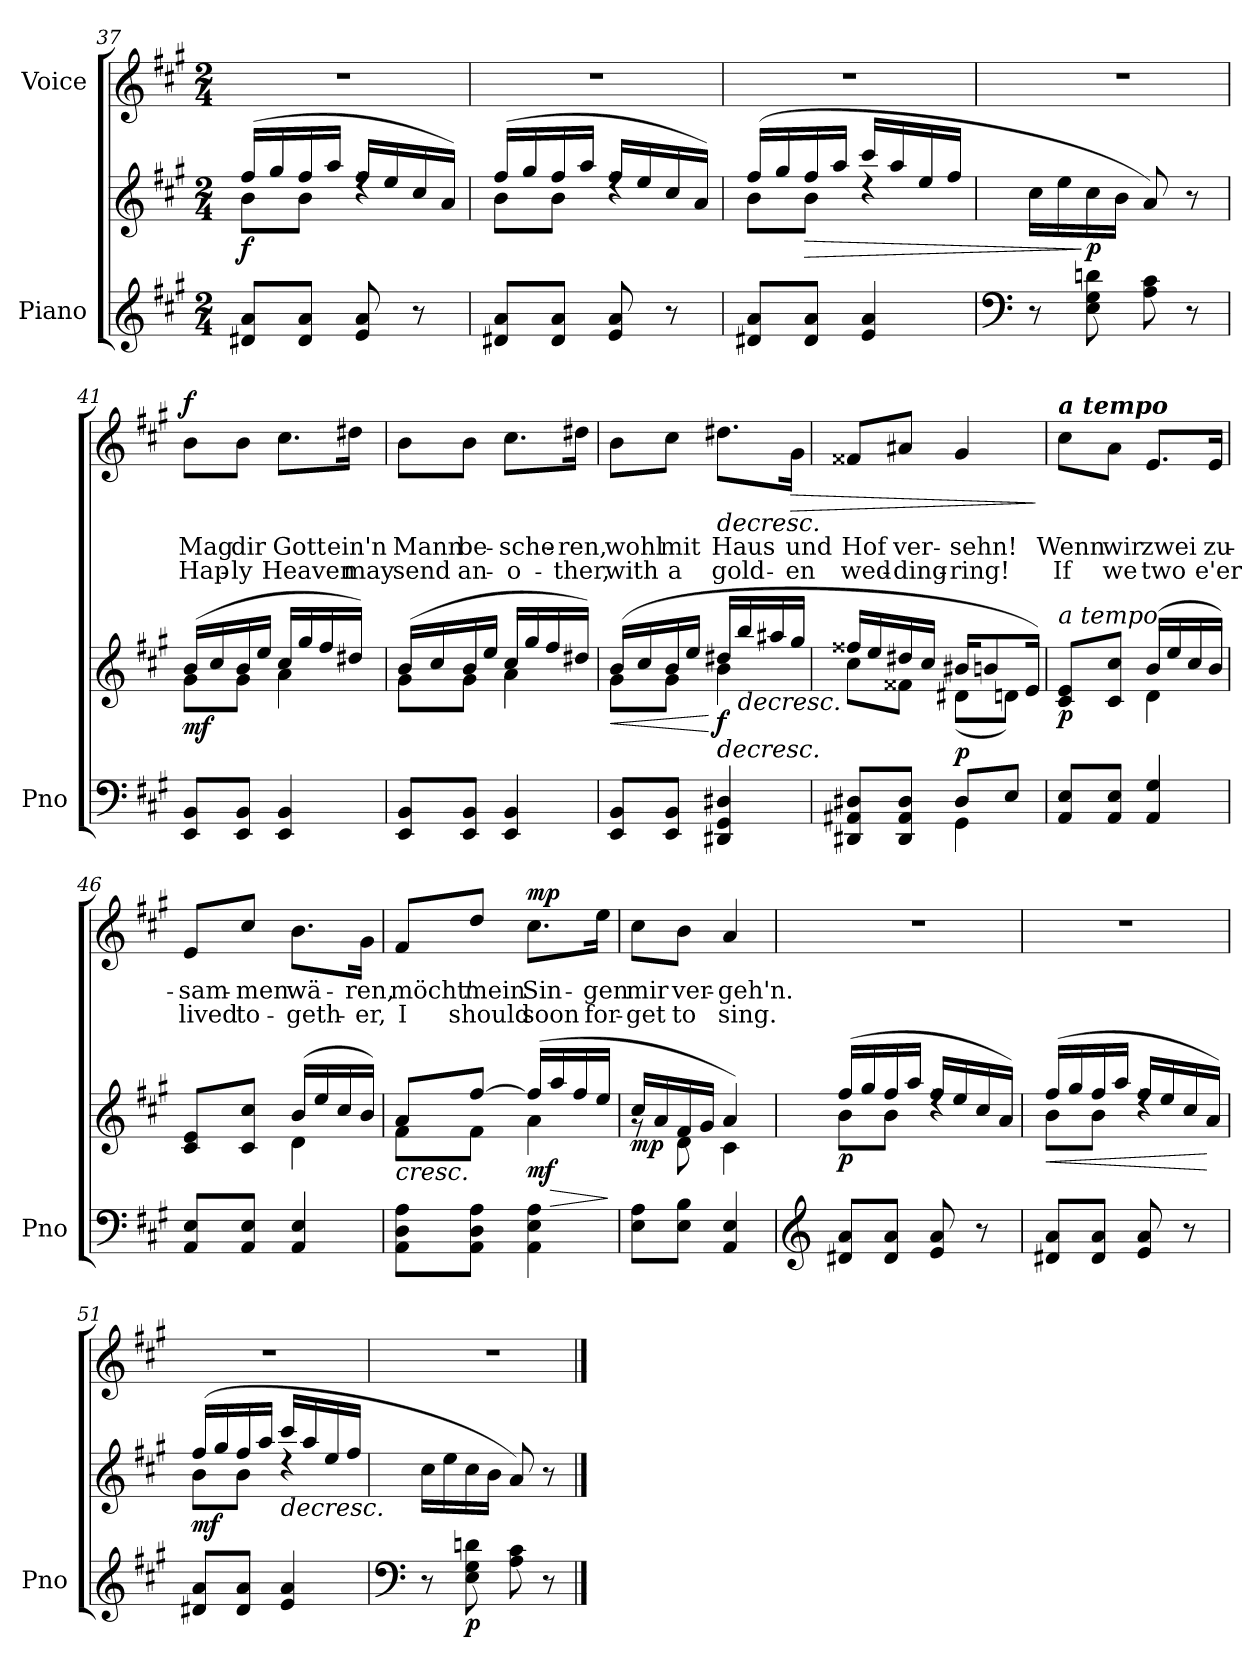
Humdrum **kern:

**kern	**kern	**dynam	**kern	**text	**text	**dynam
*part2	*part2	*part2	*part1	*part1	*part1	*part1
*staff3	*staff2	*staff2/3	*staff1	*staff1	*staff1	*staff1
*I"Piano	*	*	*I"Voice	*	*	*
*I'Pno	*	*	*	*	*	*
*clefG2	*clefG2	*	*clefG2	*	*	*
*k[f#c#g#]	*k[f#c#g#]	*	*k[f#c#g#]	*	*	*
*M2/4	*M2/4	*	*M2/4	*	*	*
=37	=37	=37	=37	=37	=37	=37
*	*^	*	*	*	*	*
!	!	!	!LO:DY:b	!	!	!	!
8d#X/ 8a/L	(>16ff#/LL	8b\L	f	2r	.	.	.
.	16gg#/	.	.	.	.	.	.
8d#/ 8a/J	16ff#/	8b\J	.	.	.	.	.
.	16aa/JJ	.	.	.	.	.	.
8e/ 8a/	16ff#/LL	4rdd	.	.	.	.	.
.	16ee/	.	.	.	.	.	.
8r	16cc#/	.	.	.	.	.	.
.	16a/JJ)	.	.	.	.	.	.
=38	=38	=38	=38	=38	=38	=38	=38
8d#X/ 8a/L	(>16ff#/LL	8b\L	.	2r	.	.	.
.	16gg#/	.	.	.	.	.	.
8d#/ 8a/J	16ff#/	8b\J	.	.	.	.	.
.	16aa/JJ	.	.	.	.	.	.
8e/ 8a/	16ff#/LL	4rdd	.	.	.	.	.
.	16ee/	.	.	.	.	.	.
8r	16cc#/	.	.	.	.	.	.
.	16a/JJ)	.	.	.	.	.	.
=39	=39	=39	=39	=39	=39	=39	=39
8d#X/ 8a/L	(>16ff#/LL	8b\L	.	2r	.	.	.
.	16gg#/	.	.	.	.	.	.
!	!	!	!LO:HP:b	!	!	!	!
8d#/ 8a/J	16ff#/	8b\J	>	.	.	.	.
.	16aa/JJ	.	.	.	.	.	.
4e/ 4a/	16ccc#/LL	4rdd	.	.	.	.	.
.	16aa/	.	.	.	.	.	.
.	16ee/	.	.	.	.	.	.
.	16ff#/JJ	.	.	.	.	.	.
*	*v	*v	*	*	*	*	*
!!LO:LB:g=z
=40	=40	=40	=40	=40	=40	=40
*clefF4	*	*	*	*	*	*
8r	16cc#\LL	.	2r	.	.	.
.	16ee\	.	.	.	.	.
!	!	!LO:DY:n=1:b	!	!	!	!
8E\ 8G#\ 8dn\	16cc#\	] p	.	.	.	.
.	16b\JJ	.	.	.	.	.
8A\ 8c#\	8a/)	.	.	.	.	.
8r	8r	.	.	.	.	.
=41	=41	=41	=41	=41	=41	=41
*	*^	*	*	*	*	*
!	!	!	!LO:DY:b	!	!LO:LY:b	!LO:LY:b	!LO:DY:a
8EE/ 8BB/L	(>16b/LL	8g#\L	mf	8b\L	Mag	Hap-	f
.	16cc#/	.	.	.	.	.	.
!	!	!	!	!	!LO:LY:b	!LO:LY:b	!
8EE/ 8BB/J	16b/	8g#\J	.	8b\J	dir	-ly	.
.	16ee/JJ	.	.	.	.	.	.
!	!	!	!	!	!LO:LY:b	!LO:LY:b	!
4EE/ 4BB/	16cc#/LL	4a\	.	8.cc#\L	Gott	Heaven	.
.	16gg#/	.	.	.	.	.	.
.	16ff#/	.	.	.	.	.	.
!	!	!	!	!	!LO:LY:b	!LO:LY:b	!
.	16dd#X/JJ)	.	.	16dd#X\Jk	ein'n	may	.
=42	=42	=42	=42	=42	=42	=42	=42
!	!	!	!	!	!LO:LY:b	!LO:LY:b	!
8EE/ 8BB/L	(>16b/LL	8g#\L	.	8b\L	Mann	send	.
.	16cc#/	.	.	.	.	.	.
!	!	!	!	!	!LO:LY:b	!LO:LY:b	!
8EE/ 8BB/J	16b/	8g#\J	.	8b\J	be-	an-	.
.	16ee/JJ	.	.	.	.	.	.
!	!	!	!	!	!LO:LY:b	!LO:LY:b	!
4EE/ 4BB/	16cc#/LL	4a\	.	8.cc#\L	-sche-	-o-	.
.	16gg#/	.	.	.	.	.	.
.	16ff#/	.	.	.	.	.	.
!	!	!	!	!	!LO:LY:b	!LO:LY:b	!
.	16dd#X/JJ)	.	.	16dd#X\Jk	-ren,	-ther,	.
=43	=43	=43	=43	=43	=43	=43	=43
!	!	!	!LO:HP:b	!	!LO:LY:b	!LO:LY:b	!
8EE/ 8BB/L	(>16b/LL	8g#\L	<	8b\L	wohl	with	.
.	16cc#/	.	.	.	.	.	.
!	!	!	!	!	!LO:LY:b	!LO:LY:b	!
8EE/ 8BB/J	16b/	8g#\J	.	8cc#\J	mit	a	.
.	16ee/JJ	.	.	.	.	.	.
*	*	*	*	*MM71	*	*	*
!	!	!	!LO:HP:n=1:b	!	!LO:LY:b	!LO:LY:b	!LO:HP:b
!	!	!	!LO:DY:n=1:b	!	!	!	!
4DD#X/ 4GG#/ 4D#X/	16dd#X/LL	4b\	[ > f	8.dd#X\L	Haus	gold-	>
!	!	!	!LO:HP:b	!	!	!	!
.	16bb/	.	>	.	.	.	.
.	16aa#X/	.	.	.	.	.	.
!	!	!	!	!	!LO:LY:b	!LO:LY:b	!LO:HP:b
.	16gg#/JJ	.	.	16g#\Jk	und	-en	>
!!LO:LB:g=z
=44	=44	=44	=44	=44	=44	=44	=44
*	*	*	*	*MM65	*	*	*
*^	*	*	*	*	*	*	*
!	!	!	!	!	!	!LO:LY:b	!LO:LY:b	!
8DD#X/ 8AA#X/ 8D#X/L	4ryy	16ff##X/LL	8cc#\L	.	8f##X/L	Hof	wed-	.
.	.	16ee/	.	.	.	.	.	.
*	*	*	*	*	*MM62	*	*	*
!	!	!	!	!	!	!LO:LY:b	!LO:LY:b	!
8DD#/ 8AA#/ 8D#/J	.	16dd#X/	8f##X\J	.	8a#X/J	ver-	-ding-	.
.	.	16cc#/JJ	.	.	.	.	.	.
*	*	*	*	*	*MM60	*	*	*
!	!	!	!	!LO:DY:a=2	!	!LO:LY:b	!LO:LY:b	!
8D#/L	4GG#\	16b#X/KL	(<8d#X\L	p	4g#/	-sehn!	-ring!	.
.	.	8bn/	.	.	.	.	.	.
8E/J	.	.	8dn\J)	]	.	.	.	.
.	.	16e/Jk)	.	.	.	.	.	.
*v	*v	*	*	*	*	*	*	*
*	*v	*v	*	*	*	*	*
.	.	]	.	.	.	] ]
=45	=45	=45	=45	=45	=45	=45
*	*^	*	*	*	*	*
!	!	!	!	!LO:TX:a:Bi:t=a tempo	!	!	!
!	!LO:TX:a:i:t=a tempo	!	!	!	!	!	!
!	!	!	!LO:DY:b	!	!LO:LY:b	!LO:LY:b	!LO:DY:a
!	!	!	!	!	!	!	!LO:DY:n=1:a
8AA/ 8E/L	8c#/ 8e/L	4ryy	p	8cc#\L	Wenn	If	p other-dynamics
!	!	!	!	!	!LO:LY:b	!LO:LY:b	!
8AA/ 8E/J	8c#/ 8cc#/J	.	.	8a\J	wir	we	.
!	!	!	!	!	!LO:LY:b	!LO:LY:b	!
4AA/ 4G#/	(>16b/LL	4d\	.	8.e/L	zwei	two	.
.	16ee/	.	.	.	.	.	.
.	16cc#/	.	.	.	.	.	.
!	!	!	!	!	!LO:LY:b	!LO:LY:b	!
.	16b/JJ)	.	.	16e/Jk	zu-	e'er	.
=46	=46	=46	=46	=46	=46	=46	=46
!	!	!	!	!	!LO:LY:b	!LO:LY:b	!
8AA/ 8E/L	8c#/ 8e/L	4ryy	.	8e/L	-sam-	lived	.
!	!	!	!	!	!LO:LY:b	!LO:LY:b	!
8AA/ 8E/J	8c#/ 8cc#/J	.	.	8cc#/J	-men	to-	.
!	!	!	!	!	!LO:LY:b	!LO:LY:b	!
4AA/ 4E/	(>16b/LL	4d\	.	8.b\L	wä-	-geth-	.
.	16ee/	.	.	.	.	.	.
.	16cc#/	.	.	.	.	.	.
!	!	!	!	!	!LO:LY:b	!LO:LY:b	!
.	16b/JJ)	.	.	16g#\Jk	-ren,	-er,	.
=47	=47	=47	=47	=47	=47	=47	=47
!	!	!	!LO:HP:b	!	!LO:LY:b	!LO:LY:b	!
8AA\ 8D\ 8A\L	8a/L	8f#\L	<	8f#/L	möcht'	I	.
!	!	!	!	!	!LO:LY:b	!LO:LY:b	!
8AA\ 8D\ 8A\J	[8ff#/J	8f#\J	.	8dd/J	mein	should	.
!	!	!	!LO:DY:b	!	!LO:LY:b	!LO:LY:b	!LO:DY:a
4AA\ 4E\ 4A\	(>16ff#/LL]	4a\	mf	8.cc#\L	Sin-	soon	mp
!	!	!	!LO:HP:n=1:b	!	!	!	!
.	16aa/	.	[ >	.	.	.	.
.	16ff#/	.	.	.	.	.	.
!	!	!	!	!	!LO:LY:b	!LO:LY:b	!
.	16ee/JJ	.	.	16ee\Jk	-gen	for-	.
*	*v	*v	*	*	*	*	*
.	.	]	.	.	.	.
!!LO:LB:g=z
=48	=48	=48	=48	=48	=48	=48
*	*^	*	*	*	*	*
!	!	!	!LO:DY:b	!	!LO:LY:b	!LO:LY:b	!
8E\ 8A\L	16cc#/LL	8rg	mp	8cc#\L	mir	-get	.
.	16a/	.	.	.	.	.	.
!	!	!	!	!	!LO:LY:b	!LO:LY:b	!
8E\ 8B\J	16f#/	8d\	.	8b\J	ver-	to	.
.	16g#/JJ	.	.	.	.	.	.
!	!	!	!	!	!LO:LY:b	!LO:LY:b	!
4AA/ 4E/	4a/)	4c#\	.	4a/	-geh'n.	sing.	.
=49	=49	=49	=49	=49	=49	=49	=49
*clefG2	*	*	*	*	*	*	*
!	!	!	!LO:DY:b	!	!	!	!
8d#X/ 8a/L	(>16ff#/LL	8b\L	p	2r	.	.	.
.	16gg#/	.	.	.	.	.	.
8d#/ 8a/J	16ff#/	8b\J	.	.	.	.	.
.	16aa/JJ	.	.	.	.	.	.
8e/ 8a/	16ff#/LL	4rdd	.	.	.	.	.
.	16ee/	.	.	.	.	.	.
8r	16cc#/	.	.	.	.	.	.
.	16a/JJ)	.	.	.	.	.	.
=50	=50	=50	=50	=50	=50	=50	=50
!	!	!	!LO:HP:b	!	!	!	!
8d#X/ 8a/L	(>16ff#/LL	8b\L	<	2r	.	.	.
.	16gg#/	.	.	.	.	.	.
8d#/ 8a/J	16ff#/	8b\J	.	.	.	.	.
.	16aa/JJ	.	.	.	.	.	.
8e/ 8a/	16ff#/LL	4rdd	.	.	.	.	.
.	16ee/	.	.	.	.	.	.
8r	16cc#/	.	.	.	.	.	.
.	16a/JJ)	.	[	.	.	.	.
=51	=51	=51	=51	=51	=51	=51	=51
!	!	!	!LO:DY:b	!	!	!	!
8d#X/ 8a/L	(>16ff#/LL	8b\L	mf	2r	.	.	.
.	16gg#/	.	.	.	.	.	.
8d#/ 8a/J	16ff#/	8b\J	.	.	.	.	.
.	16aa/JJ	.	.	.	.	.	.
!	!	!	!LO:HP:b	!	!	!	!
4e/ 4a/	16ccc#/LL	4rdd	>	.	.	.	.
.	16aa/	.	.	.	.	.	.
.	16ee/	.	.	.	.	.	.
.	16ff#/JJ	.	.	.	.	.	.
*	*v	*v	*	*	*	*	*
=52	=52	=52	=52	=52	=52	=52
*clefF4	*	*	*	*	*	*
8r	16cc#\LL	.	2r	.	.	.
.	16ee\	.	.	.	.	.
!	!	!LO:DY:b=2	!	!	!	!
8E\ 8G#\ 8dn\	16cc#\	p	.	.	.	.
.	16b\JJ	.	.	.	.	.
8A\ 8c#\	8a/)	]	.	.	.	.
8r	8r	.	.	.	.	.
==	==	==	==	==	==	==
*-	*-	*-	*-	*-	*-	*-
